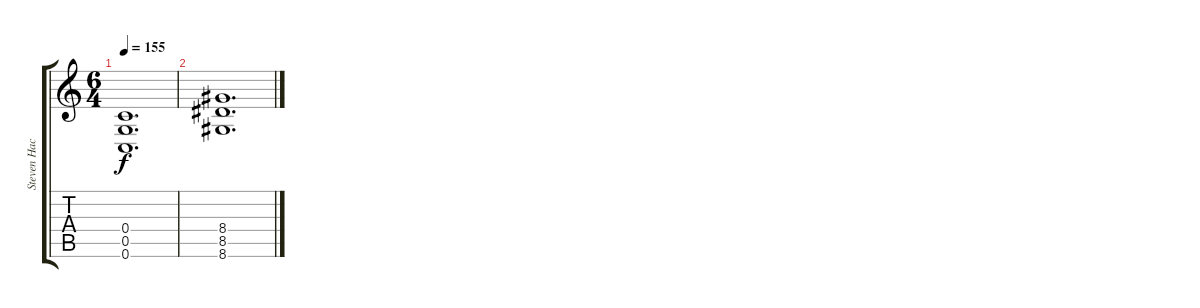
\track ("Steven Hackney 1" "Steven Hac") {instrument distortionguitar bank 255}
\staff {score tabs}
\tuning (D4 A3 F3 C3 G2 C2) {hide}
\ts (6 4)
\tempo 155
\clef g2
\ks c
(0.4{t} 0.5{t} 0.6{t}).1{d dy f} |
(8.4 8.5 8.6).1{d}
